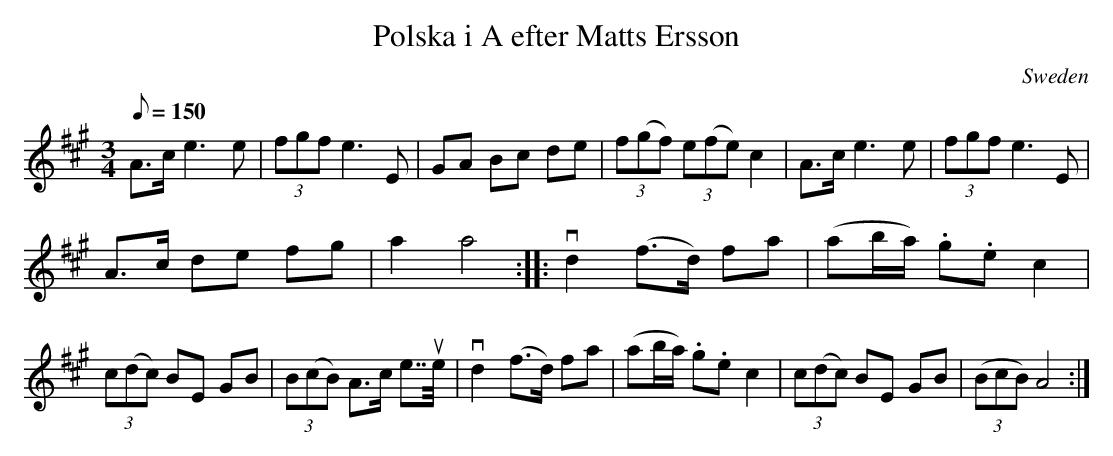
X:1
T:Polska i A efter Matts Ersson
L:1/8
M:3/4
O:Sweden
Q:150
K:A
A>c e3 e | (3fgf e3 E |\
GA Bc de | (3f(gf) (3e(fe) c2 |\
A>c e3e | (3fgf e3 E |
A>c de fg|a2 a4::\
vd2 (f>d) fa | (ab/a/) .g.e c2 |
(3c(dc) BE GB | (3B(cB) A>c e>>ue |\
vd2 (f>d) fa | (ab/a/) .g.e c2 |\
(3c(dc) BE GB | ((3BcB) A4:|
